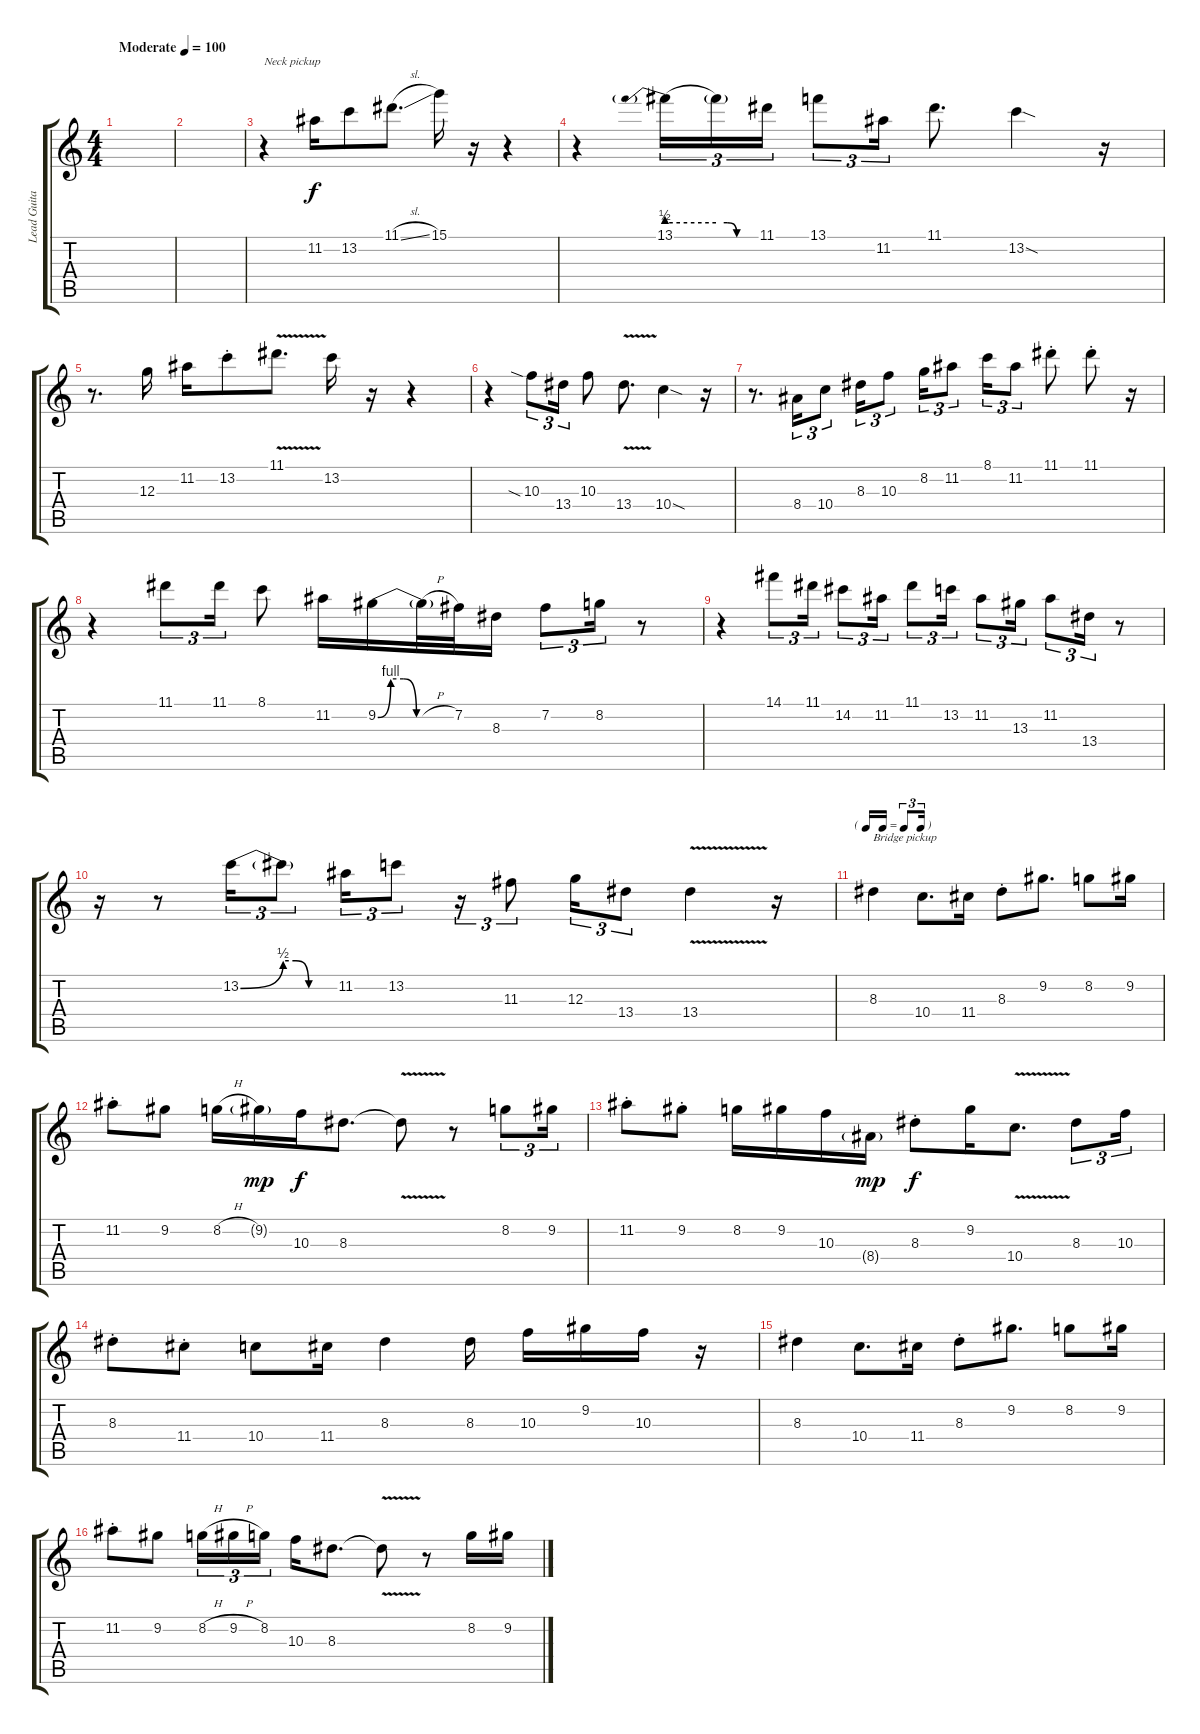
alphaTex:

\track ("Lead Guitar" "Lead Guita") {instrument overdrivenguitar}
\staff {score tabs}
\tuning (E4 B3 G3 D3 A2 E2) {hide}
\ts (4 4)
\tempo (100 "Moderate")
\clef g2
\ks c
|
|
r.4{txt "Neck pickup"} 11.2.16 13.2.8 11.1{sl}.8{d} 15.1.16 r.16 r.4 |
r.4 13.1{be (prebend 0 2 60 2)}.16{tu (3 2)} 13.1{be (custom 0 2 15 2 30 0 60 0) t}.16{tu (3 2)} 11.1.16{tu (3 2)} 13.1.8{tu (3 2)} 11.2.16{tu (3 2)} 11.1.8{d} 13.2{sod}.4 r.16 |
r.8{d} 12.3.16 11.2.16 13.2{st}.8 11.1{v}.8{d} 13.2.16 r.16 r.4 |
r.4 10.3{sia}.8{tu (3 2)} 13.4.16{tu (3 2)} 10.3.8 13.4{v}.8{d} 10.4{sod}.4 r.16 |
r.8{d} 8.4.16{tu (3 2)} 10.4.8{tu (3 2)} 8.3.16{tu (3 2)} 10.3.8{tu (3 2)} 8.2.16{tu (3 2)} 11.2.8{tu (3 2)} 8.1.16{tu (3 2)} 11.2.8{tu (3 2)} 11.1{st}.8 11.1{st}.8 r.16 |
r.4 11.1.8{tu (3 2)} 11.1.16{tu (3 2)} 8.1.8 11.2.16 9.2{be (custom 0 0 10 4 20 4 30 0 60 0)}.16 9.2{h t}.32 7.2.32 8.3.16 7.2.8{tu (3 2)} 8.2.16{tu (3 2)} r.8 |
r.4 14.1.8{tu (3 2)} 11.1.16{tu (3 2)} 14.2.8{tu (3 2)} 11.2.16{tu (3 2)} 11.1.8{tu (3 2)} 13.2.16{tu (3 2)} 11.2.8{tu (3 2)} 13.3.16{tu (3 2)} 11.2.8{tu (3 2)} 13.4.16{tu (3 2)} r.8 |
r.16 r.8 13.2{be (bend 0 0 60 2)}.16{tu (3 2)} 13.2{be (custom 0 2 15 2 30 0 60 0) t}.8{tu (3 2)} 11.2.16{tu (3 2)} 13.2.8{tu (3 2)} r.16{tu (3 2)} 11.3.8{tu (3 2)} 12.3.16{tu (3 2)} 13.4.8{tu (3 2)} 13.4{v}.4 r.16 |
\tf triplet16th
8.3.4{txt "Bridge pickup"} 10.4.8{d} 11.4.16 8.3{st}.8 9.2.8{d} 8.2.8 9.2.16 |
11.2{st}.8 9.2.8 8.2{h}.16 9.2{g}.16{dy mp} 10.3.16{dy f} 8.3.8{d} 8.3{v t}.8 r.8 8.2.8{tu (3 2)} 9.2.16{tu (3 2)} |
11.2{st}.8 9.2{st}.8 8.2.16 9.2.16 10.3.16 8.4{g}.16{dy mp} 8.3{st}.8{dy f} 9.2.16 10.4{v}.8{d} 8.3.8{tu (3 2)} 10.3.16{tu (3 2)} |
8.3{st}.8 11.4{st}.8 10.4.8 11.4.16 8.3.4 8.3.16 10.3.16 9.2.16 10.3.16 r.16 |
8.3.4 10.4.8{d} 11.4.16 8.3{st}.8 9.2.8{d} 8.2.8 9.2.16 |
11.2{st}.8 9.2.8 8.2{h}.16{tu (3 2)} 9.2{h}.16{tu (3 2)} 8.2.16{tu (3 2) beam splitsecondary} 10.3.16 8.3.8{d} 8.3{v t}.8 r.8 8.2.16 9.2.16
